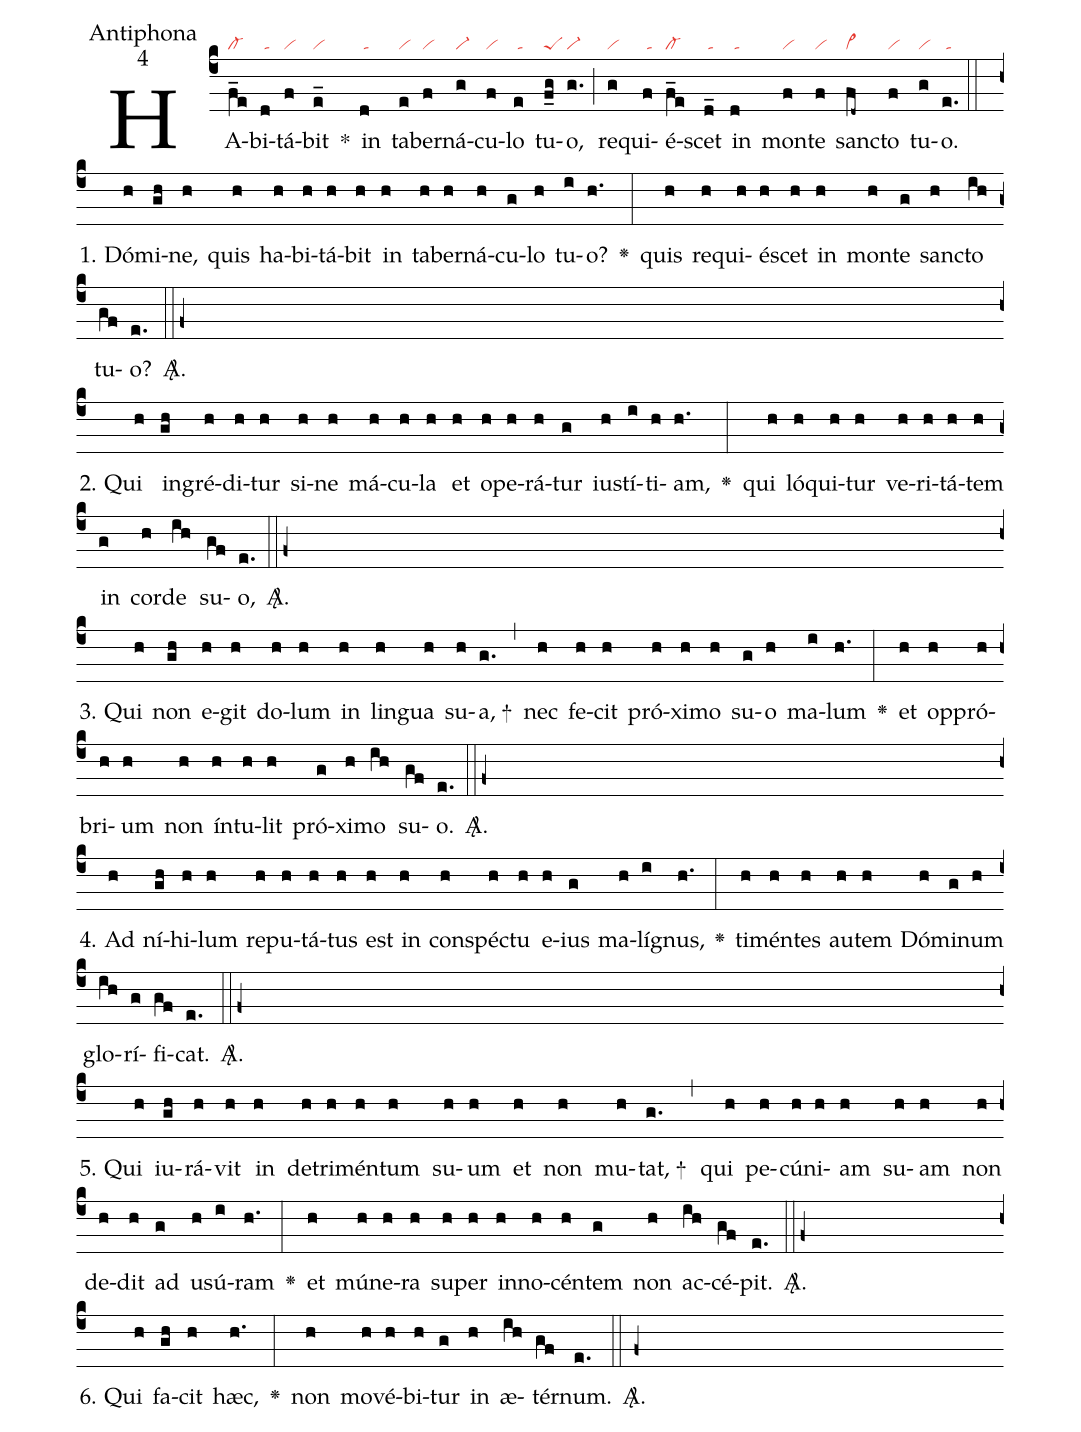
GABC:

office-part:Antiphona;
mode:4;
nabc-lines:1;
%%
(c4) HA(f_e|cl-)bi(d|/ta)tá(f|vi)bit(e_|vi) *() in(d|/ta) ta(e|vi)ber(f|vi)ná(g|vi-)cu(f|vi)lo(e|/ta) tu(f_g|peS)o,(g.|vi-) (;) re(g|vi)qui(f|/ta)é(f_e|cl-)scet(d_|/ta) in(d|/ta) mon(f|vi)te(f|vi) san(fd~|cl~)cto(f|vi) tu(g|vi)o.(e.|/ta) (::Z)

1. Dó(h)mi(gh)ne,(h) quis(h) ha(h)bi(h)tá(h)bit(h) in(h) ta(h)ber(h)ná(h)cu(g)lo(h) tu(i)o?(h.) <v>\greheightstar</v>(:) quis(h) re(h)qui(h)é(h)scet(h) in(h) mon(h)te(g) san(h)cto(ih) tu(gf)o?(e.) <sp>A/</sp>.(::f+Z)


2. Qui(h) in(gh)gré(h)di(h)tur(h) si(h)ne(h) má(h)cu(h)la(h) et(h) o(h)pe(h)rá(h)tur(g) iu(h)stí(i)ti(h)am,(h.) <v>\greheightstar</v>(:) qui(h) ló(h)qui(h)tur(h) ve(h)ri(h)tá(h)tem(h) in(g) cor(h)de(ih) su(gf)o,(e.) <sp>A/</sp>.(::f+Z)

3. Qui(h) non(gh) e(h)git(h) do(h)lum(h) in(h) lin(h)gua(h) su(h)a, +(g.) (,) nec(h) fe(h)cit(h) pró(h)xi(h)mo(h) su(g)o(h) ma(i)lum(h.) <v>\greheightstar</v>(:) et(h) op(h)pró(h)bri(h)um(h) non(h) ín(h)tu(h)lit(h) pró(g)xi(h)mo(ih) su(gf)o.(e.) <sp>A/</sp>.(::f+Z)

4. Ad(h) ní(gh)hi(h)lum(h) re(h)pu(h)tá(h)tus(h) est(h) in(h) con(h)spé(h)ctu(h) e(h)ius(g) ma(h)lí(i)gnus,(h.) <v>\greheightstar</v>(:) ti(h)mén(h)tes(h) au(h)tem(h) Dó(h)mi(g)num(h) glo(ih)rí(g)fi(gf)cat.(e.) <sp>A/</sp>.(::f+Z)

5. Qui(h) iu(gh)rá(h)vit(h) in(h) de(h)tri(h)mén(h)tum(h) su(h)um(h) et(h) non(h) mu(h)tat, +(g.) (,) qui(h) pe(h)cú(h)ni(h)am(h) su(h)am(h) non(h) de(h)dit(h) ad(g) u(h)sú(i)ram(h.) <v>\greheightstar</v>(:) et(h) mú(h)ne(h)ra(h) su(h)per(h) in(h)no(h)cén(h)tem(g) non(h) ac(ih)cé(gf)pit.(e.) <sp>A/</sp>.(::f+Z)

6. Qui(h) fa(gh)cit(h) hæc,(h.) <v>\greheightstar</v>(:) non(h) mo(h)vé(h)bi(h)tur(g) in(h) æ(ih)tér(gf)num.(e.) <sp>A/</sp>.(::f+)
